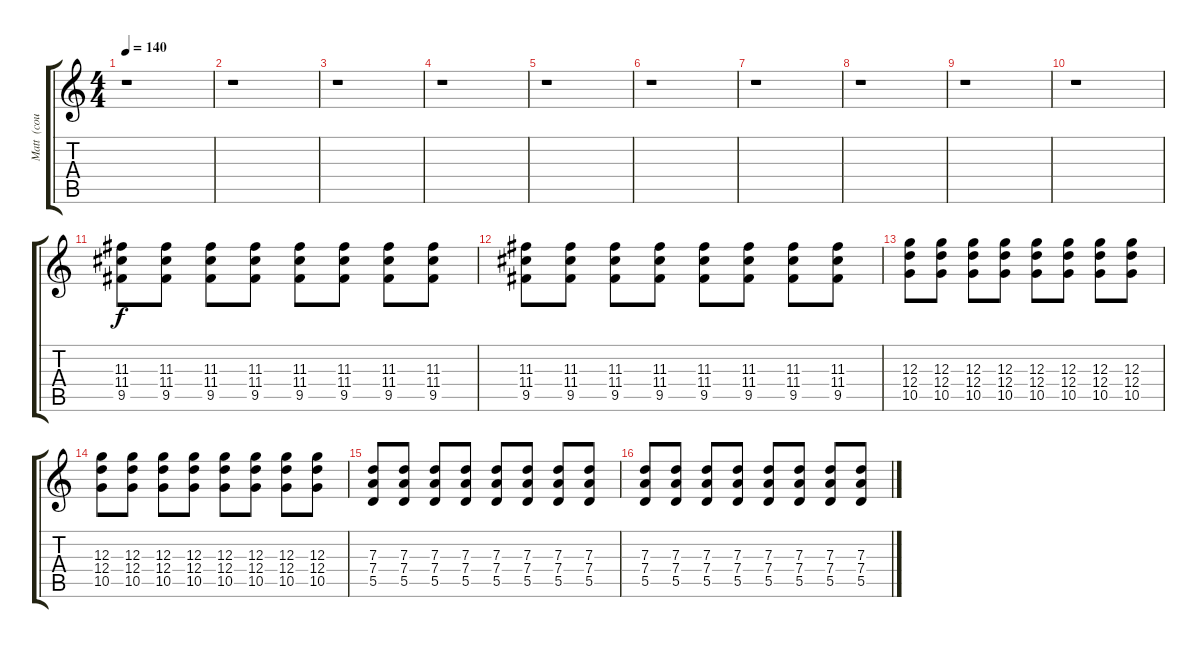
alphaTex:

\track ("Matt  (couplet) clean+delay" "Matt  (cou") {instrument electricguitarclean}
\staff {score tabs}
\tuning (E4 B3 G3 D3 A2 E2) {hide}
\ts (4 4)
\tempo 140
\clef g2
\ks c
r.1{dy mp} |
r.1 |
r.1 |
r.1 |
r.1 |
r.1 |
r.1 |
r.1 |
r.1 |
r.1 |
(11.3 11.4 9.5).8{dy f} (11.3 11.4 9.5).8 (11.3 11.4 9.5).8 (11.3 11.4 9.5).8 (11.3 11.4 9.5).8 (11.3 11.4 9.5).8 (11.3 11.4 9.5).8 (11.3 11.4 9.5).8 |
(11.3 11.4 9.5).8 (11.3 11.4 9.5).8 (11.3 11.4 9.5).8 (11.3 11.4 9.5).8 (11.3 11.4 9.5).8 (11.3 11.4 9.5).8 (11.3 11.4 9.5).8 (11.3 11.4 9.5).8 |
(12.3 12.4 10.5).8 (12.3 12.4 10.5).8 (12.3 12.4 10.5).8 (12.3 12.4 10.5).8 (12.3 12.4 10.5).8 (12.3 12.4 10.5).8 (12.3 12.4 10.5).8 (12.3 12.4 10.5).8 |
(12.3 12.4 10.5).8 (12.3 12.4 10.5).8 (12.3 12.4 10.5).8 (12.3 12.4 10.5).8 (12.3 12.4 10.5).8 (12.3 12.4 10.5).8 (12.3 12.4 10.5).8 (12.3 12.4 10.5).8 |
(7.3 7.4 5.5).8 (7.3 7.4 5.5).8 (7.3 7.4 5.5).8 (7.3 7.4 5.5).8 (7.3 7.4 5.5).8 (7.3 7.4 5.5).8 (7.3 7.4 5.5).8 (7.3 7.4 5.5).8 |
(7.3 7.4 5.5).8 (7.3 7.4 5.5).8 (7.3 7.4 5.5).8 (7.3 7.4 5.5).8 (7.3 7.4 5.5).8 (7.3 7.4 5.5).8 (7.3 7.4 5.5).8 (7.3 7.4 5.5).8
